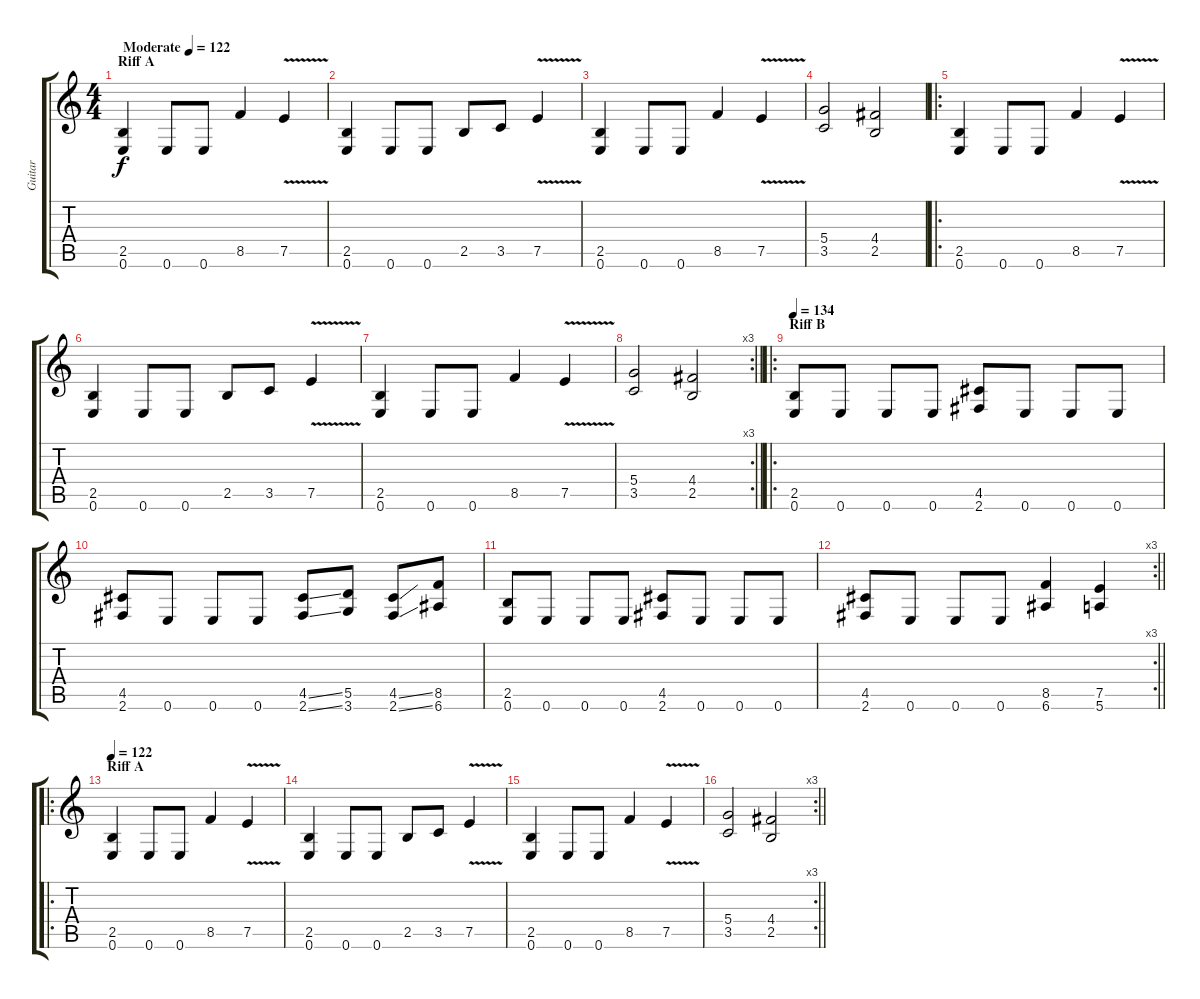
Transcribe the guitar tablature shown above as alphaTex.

\track ("Guitar" "Guitar") {instrument distortionguitar}
\staff {score tabs}
\tuning (E4 B3 G3 D3 A2 E2) {hide}
\ts (4 4)
\section ("" "Riff A")
\tempo (122 "Moderate")
\clef g2
\ks c
(2.5 0.6).4{dy f instrument distortionguitar} 0.6.8 0.6.8 8.5.4 7.5{v}.4 |
(2.5 0.6).4 0.6.8 0.6.8 2.5.8 3.5.8 7.5{v}.4 |
(2.5 0.6).4 0.6.8 0.6.8 8.5.4 7.5{v}.4 |
(5.4 3.5).2 (4.4 2.5).2 |
\ro
(2.5 0.6).4 0.6.8 0.6.8 8.5.4 7.5{v}.4 |
(2.5 0.6).4 0.6.8 0.6.8 2.5.8 3.5.8 7.5{v}.4 |
(2.5 0.6).4 0.6.8 0.6.8 8.5.4 7.5{v}.4 |
\rc 3
\barLineRight lightlight
(5.4 3.5).2 (4.4 2.5).2 |
\ro
\section ("" "Riff B")
\tempo 134
(2.5 0.6).8 0.6.8 0.6.8 0.6.8 (4.5 2.6).8 0.6.8 0.6.8 0.6.8 |
(4.5 2.6).8 0.6.8 0.6.8 0.6.8 (4.5{ss} 2.6{ss}).8 (5.5 3.6).8 (4.5{ss} 2.6{ss}).8 (8.5 6.6).8 |
(2.5 0.6).8 0.6.8 0.6.8 0.6.8 (4.5 2.6).8 0.6.8 0.6.8 0.6.8 |
\rc 3
\barLineRight lightlight
(4.5 2.6).8 0.6.8 0.6.8 0.6.8 (8.5 6.6).4 (7.5 5.6).4 |
\ro
\section ("" "Riff A")
\tempo 122
(2.5 0.6).4 0.6.8 0.6.8 8.5.4 7.5{v}.4 |
(2.5 0.6).4 0.6.8 0.6.8 2.5.8 3.5.8 7.5{v}.4 |
(2.5 0.6).4 0.6.8 0.6.8 8.5.4 7.5{v}.4 |
\rc 3
\barLineRight lightlight
(5.4 3.5).2 (4.4 2.5).2
